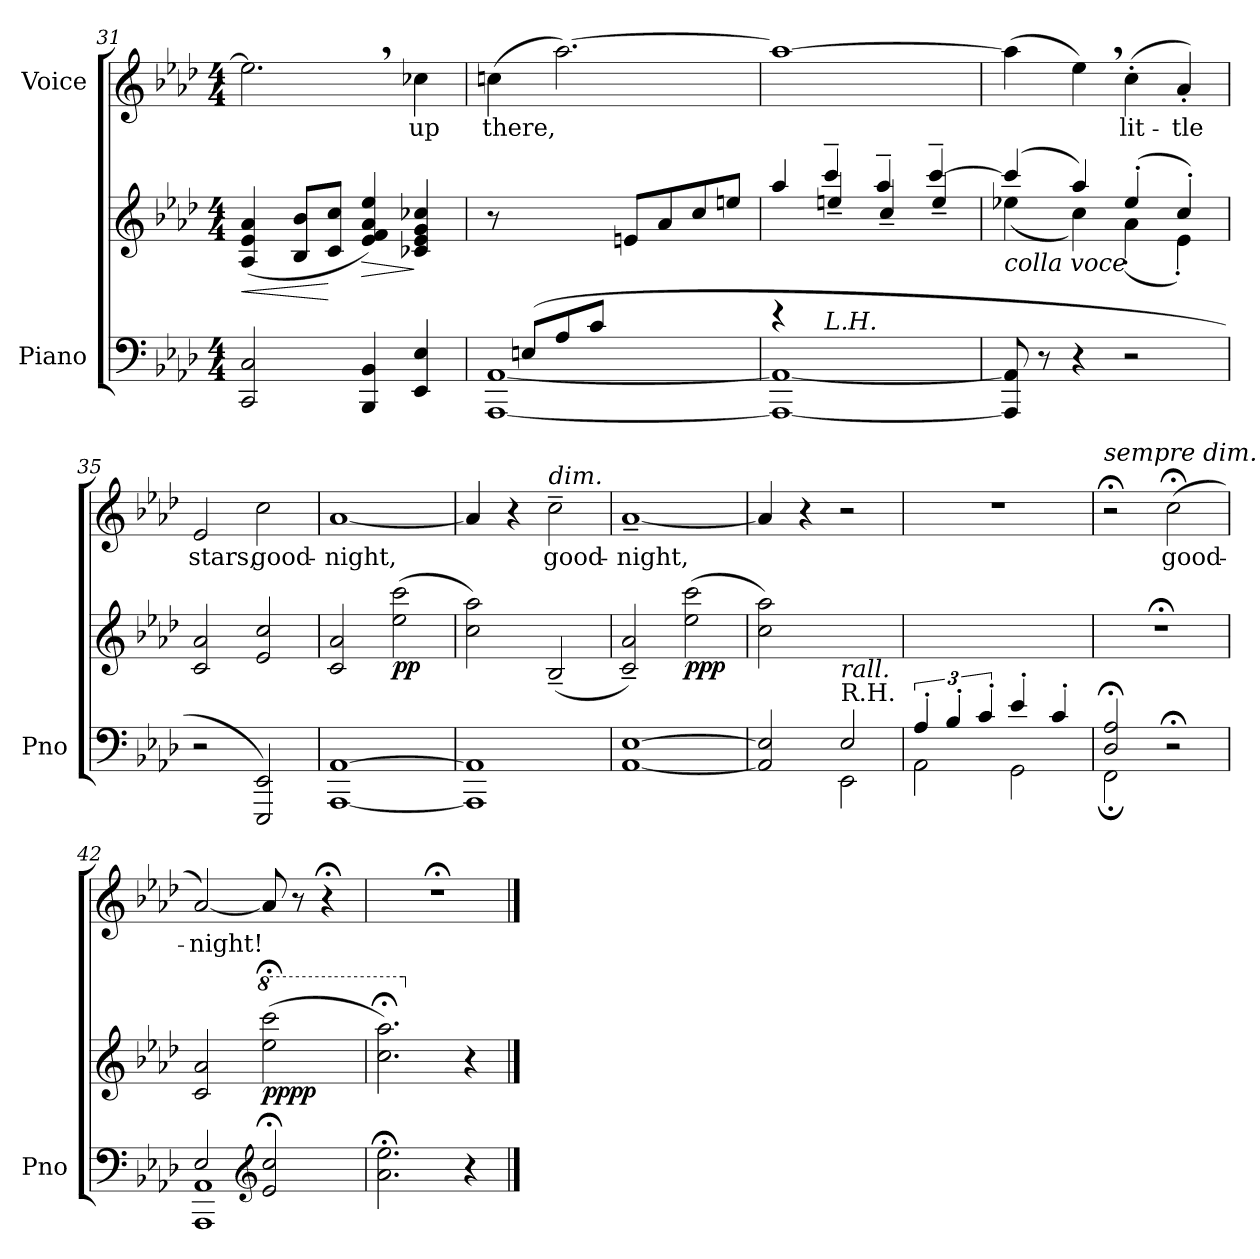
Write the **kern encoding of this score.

**kern	**kern	**dynam	**kern	**text	**dynam
*part2	*part2	*part2	*part1	*part1	*part1
*staff3	*staff2	*staff2/3	*staff1	*staff1	*staff1
*I"Piano	*	*	*I"Voice	*	*
*I'Pno	*	*	*	*	*
*clefF4	*clefG2	*	*clefG2	*	*
*k[b-e-a-d-]	*k[b-e-a-d-]	*	*k[b-e-a-d-]	*	*
*M4/4	*M4/4	*	*M4/4	*	*
=31	=31	=31	=31	=31	=31
!	!	!LO:HP:b	!	!	!
2CC/ 2C/	(>4A-/ 4e-/ 4a-/	<	2.ee-,\]	.	.
.	8B-/ 8b-/L	.	.	.	.
.	8c/ 8cc/J	[	.	.	.
!	!	!LO:HP:b	!	!	!
4BBB-/ 4BB-/	4e-/ 4f/ 4a-/ 4ee-/)	>	.	.	.
!	!	!	!	!LO:LY:b	!LO:DY:a
4EE-/ 4E-/	4c-X/ 4e-/ 4g/ 4cc-X/	]	4cc-X\	up	other-dynamics
=32	=32	=32	=32	=32	=32
*^	*	*	*	*	*
!	!	!	!	!	!LO:LY:b	!
8ryy	[<1AAA- [1AA-	8r	.	(4ccn\	there,	.
(>8En/L	.	4.ryy	.	.	.	.
8A-/	.	.	.	[2.aa-\)	.	.
8c/J	.	.	.	.	.	.
2ryy	.	8en/L	.	.	.	.
.	.	8a-/	.	.	.	.
.	.	8cc/	.	.	.	.
.	.	8een/J)	.	.	.	.
=33	=33	=33	=33	=33	=33	=33
*	*	*^	*	*	*	*
4r	1AAA-_ 1AA-_	4aa-/	4ryy	.	1aa-_	.	.
!LO:TX:a:i:t=L.H.	!	!	!	!	!	!	!
2.ryy	.	4ccc~>/	4een~/	.	.	.	.
.	.	4aa-~>/	4cc~/	.	.	.	.
.	.	[4ccc~>/	4ee~/	.	.	.	.
*v	*v	*	*	*	*	*	*
!!LO:LB:g=z
=34	=34	=34	=34	=34	=34	=34
!	!LO:TX:b:i:t=colla voce	!	!	!	!	!
8AAA-/] 8AA-/]	(4ccc/]	(4ee-X\	.	(4aa-\]	.	.
8r	.	.	.	.	.	.
4r	4aa-/)	4cc\)	.	4ee-,\)	.	.
!	!	!	!	!	!LO:LY:b	!
2r	(4ee-'/	(4a-'\	.	(4cc'\	lit-	.
!	!	!	!	!	!LO:LY:b	!
.	4cc'/)	4e-'\)	.	4a-'/)	-tle	.
=35	=35	=35	=35	=35	=35	=35
!	!	!	!	!	!LO:LY:b	!
*	*v	*v	*	*	*	*
2r	(2c/ 2a-/	.	2e-/	stars,	.
!	!	!	!	!LO:LY:b	!
2EEE-/ 2EE-/)	2e-/ 2cc/	.	2cc\	good-	.
=36	=36	=36	=36	=36	=36
!	!	!	!	!LO:LY:b	!
[1AAA- [1AA-	2c/ 2a-/	.	[1a-	-night,	.
!	!	!LO:DY:b	!	!	!
.	(2ee-\ 2ccc\	pp	.	.	.
=37	=37	=37	=37	=37	=37
1AAA-] 1AA-]	2cc\ 2aa-\)	.	4a-/]	.	.
.	.	.	4r	.	.
!	!	!	!LO:TX:a:i:t=dim.	!	!
!	!	!	!	!LO:LY:b	!
.	(2B-~/	.	2cc~\	good-	.
=38	=38	=38	=38	=38	=38
!	!	!	!	!LO:LY:b	!
[1AA- [1E-	2c/~ 2a-/~)	.	[1a-~>	-night,	.
!	!	!LO:DY:b	!	!	!
.	(2ee-\ 2ccc\	ppp	.	.	.
!!LO:LB:g=z
=39	=39	=39	=39	=39	=39
*^	*	*	*	*	*
2ryy	2AA-/] 2E-/]	(2cc\ 2aa-\)	.	4a-/]	.	.
.	.	.	.	4r	.	.
!	!	!LO:TX:b:i:t=rall.	!	!	!	!
!	!	!LO:TX:b:t=R.H.	!	!	!	!
2E-/)	2EE-\	2ryy	.	2r	.	.
=40	=40	=40	=40	=40	=40	=40
6A-'/	2AA-\	1ryy	.	1r	.	.
6B-'/	.	.	.	.	.	.
6c'/	.	.	.	.	.	.
4e-'/	2GG\	.	.	.	.	.
4c'/	.	.	.	.	.	.
=41	=41	=41	=41	=41	=41	=41
!	!	!	!	!LO:TX:a:i:t=sempre dim.	!	!
2D-/;< 2A-/;<	2FF;\	1r;<	.	2r;<	.	.
!	!	!	!	!	!LO:LY:b	!
2r;<	2ryy	.	.	(2cc;<\	good-	.
=42	=42	=42	=42	=42	=42	=42
!	!	!	!	!	!LO:LY:b	!
2E-/	1AAA- 1AA-	2c/ 2a-/	.	[2a-/)	-night!	.
*clefG2	*	*	*	*	*	*
*	*	*8va	*	*	*	*
!	!	!	!LO:DY:b	!	!	!
2e-/;< 2cc/;<	.	(2eee-\;< 2cccc\;<	pppp	8a-/]	.	.
.	.	.	.	8r	.	.
.	.	.	.	4r;<	.	.
*v	*v	*	*	*	*	*
=43	=43	=43	=43	=43	=43
2.a-\;< 2.ee-\;<	2.ccc\;< 2.aaa-\;<)	.	1r;<	.	.
*	*X8va	*	*	*	*
4r	4r	.	.	.	.
==	==	==	==	==	==
*-	*-	*-	*-	*-	*-
